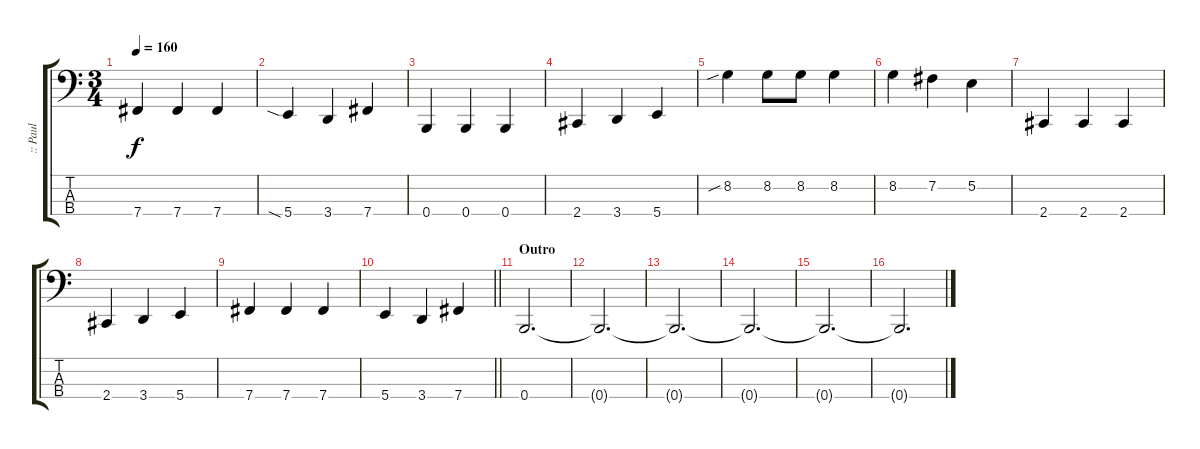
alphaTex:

\track ("   :: Paul Dedrick Gray #2 ::" "   :: Paul") {instrument electricbassfinger}
\staff {score tabs}
\tuning (E2 B1 Gb1 B0) {hide}
\ts (3 4)
\tempo 160
\clef f4
\ks c
7.4.4{dy f} 7.4.4 7.4.4 |
5.4{sia}.4 3.4.4 7.4.4 |
0.4.4 0.4.4 0.4.4 |
2.4.4 3.4.4 5.4.4 |
8.2{sib}.4 8.2.8 8.2.8 8.2.4 |
8.2.4 7.2.4 5.2.4 |
2.4.4 2.4.4 2.4.4 |
2.4.4 3.4.4 5.4.4 |
7.4.4 7.4.4 7.4.4 |
\barLineRight lightlight
5.4.4 3.4.4 7.4.4 |
\section ("" "Outro")
0.4.2{d} |
0.4{t}.2{d} |
0.4{t}.2{d} |
0.4{t}.2{d} |
0.4{t}.2{d} |
0.4{t}.2{d}
